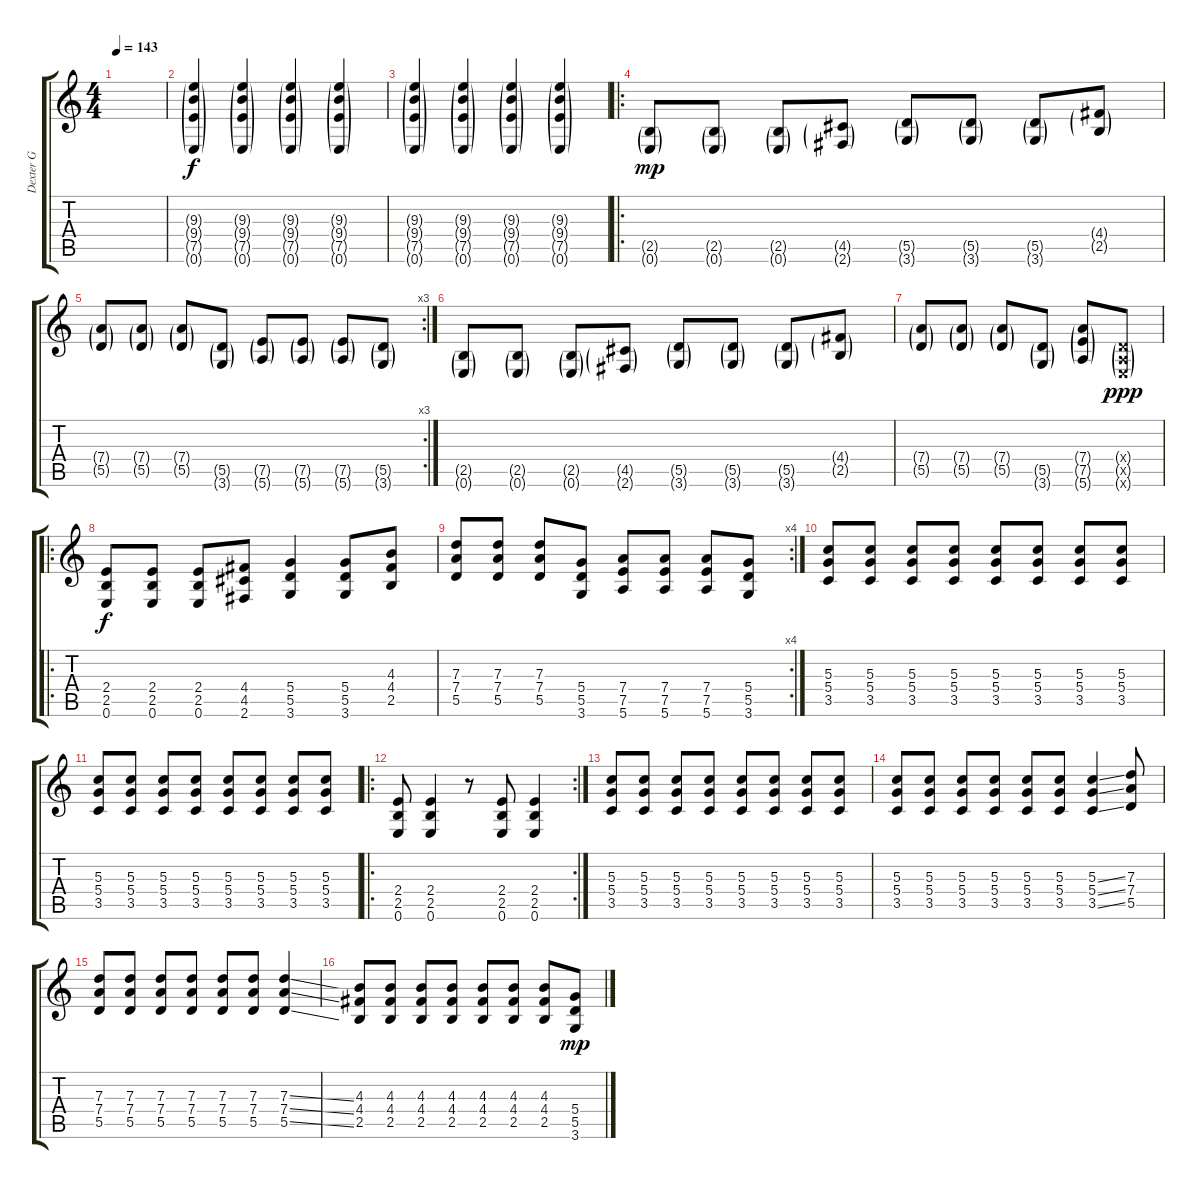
\track ("Dexter G" "Dexter G") {instrument overdrivenguitar}
\staff {score tabs}
\tuning (E4 B3 G3 D3 A2 E2) {hide}
\ts (4 4)
\tempo 143
\clef g2
\ks c
|
(9.3{g} 9.4{g} 7.5{g} 0.6{g}).4 (9.3{g} 9.4{g} 7.5{g} 0.6{g}).4 (9.3{g} 9.4{g} 7.5{g} 0.6{g}).4 (9.3{g} 9.4{g} 7.5{g} 0.6{g}).4 |
(9.3{g} 9.4{g} 7.5{g} 0.6{g}).4 (9.3{g} 9.4{g} 7.5{g} 0.6{g}).4 (9.3{g} 9.4{g} 7.5{g} 0.6{g}).4 (9.3{g} 9.4{g} 7.5{g} 0.6{g}).4 |
\ro
(2.5{g} 0.6{g}).8{dy mp} (2.5{g} 0.6{g}).8 (2.5{g} 0.6{g}).8 (4.5{g} 2.6{g}).8 (5.5{g} 3.6{g}).8 (5.5{g} 3.6{g}).8 (5.5{g} 3.6{g}).8 (4.4{g} 2.5{g}).8 |
\rc 3
(7.4{g} 5.5{g}).8 (7.4{g} 5.5{g}).8 (7.4{g} 5.5{g}).8 (5.5{g} 3.6{g}).8 (7.5{g} 5.6{g}).8 (7.5{g} 5.6{g}).8 (7.5{g} 5.6{g}).8 (5.5{g} 3.6{g}).8 |
(2.5{g} 0.6{g}).8 (2.5{g} 0.6{g}).8 (2.5{g} 0.6{g}).8 (4.5{g} 2.6{g}).8 (5.5{g} 3.6{g}).8 (5.5{g} 3.6{g}).8 (5.5{g} 3.6{g}).8 (4.4{g} 2.5{g}).8 |
(7.4{g} 5.5{g}).8 (7.4{g} 5.5{g}).8 (7.4{g} 5.5{g}).8 (5.5{g} 3.6{g}).8 (7.4{g} 7.5{g} 5.6{g}).8 (0.4{g x} 0.5{g x} 0.6{g x}).8{dy ppp} |
\ro
(2.4 2.5 0.6).8{dy f} (2.4 2.5 0.6).8 (2.4 2.5 0.6).8 (4.4 4.5 2.6).8 (5.4 5.5 3.6).4 (5.4 5.5 3.6).8 (4.3 4.4 2.5).8 |
\rc 4
(7.3 7.4 5.5).8 (7.3 7.4 5.5).8 (7.3 7.4 5.5).8 (5.4 5.5 3.6).8 (7.4 7.5 5.6).8 (7.4 7.5 5.6).8 (7.4 7.5 5.6).8 (5.4 5.5 3.6).8 |
(5.3 5.4 3.5).8 (5.3 5.4 3.5).8 (5.3 5.4 3.5).8 (5.3 5.4 3.5).8 (5.3 5.4 3.5).8 (5.3 5.4 3.5).8 (5.3 5.4 3.5).8 (5.3 5.4 3.5).8 |
(5.3 5.4 3.5).8 (5.3 5.4 3.5).8 (5.3 5.4 3.5).8 (5.3 5.4 3.5).8 (5.3 5.4 3.5).8 (5.3 5.4 3.5).8 (5.3 5.4 3.5).8 (5.3 5.4 3.5).8 |
\ro
\rc 2
(2.4 2.5 0.6).8 (2.4 2.5 0.6).4 r.8 (2.4 2.5 0.6).8 (2.4 2.5 0.6).4 |
(5.3 5.4 3.5).8 (5.3 5.4 3.5).8 (5.3 5.4 3.5).8 (5.3 5.4 3.5).8 (5.3 5.4 3.5).8 (5.3 5.4 3.5).8 (5.3 5.4 3.5).8 (5.3 5.4 3.5).8 |
(5.3 5.4 3.5).8 (5.3 5.4 3.5).8 (5.3 5.4 3.5).8 (5.3 5.4 3.5).8 (5.3 5.4 3.5).8 (5.3 5.4 3.5).8 (5.3{ss} 5.4{ss} 3.5{ss}).4 (7.3 7.4 5.5).8 |
(7.3 7.4 5.5).8 (7.3 7.4 5.5).8 (7.3 7.4 5.5).8 (7.3 7.4 5.5).8 (7.3 7.4 5.5).8 (7.3 7.4 5.5).8 (7.3{ss} 7.4{ss} 5.5{ss}).4 |
(4.3 4.4 2.5).8 (4.3 4.4 2.5).8 (4.3 4.4 2.5).8 (4.3 4.4 2.5).8 (4.3 4.4 2.5).8 (4.3 4.4 2.5).8 (4.3 4.4 2.5).8 (5.4 5.5 3.6).8{dy mp}
